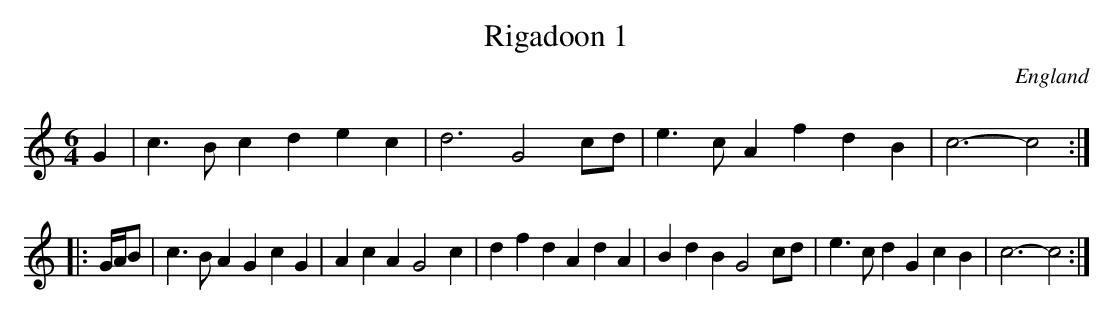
X:1
T:Rigadoon 1
O:England
M:6/4
L:1/4
K:C
G | c>B cdec | d3 G2 c/d/ | e>cA fdB | c3-c2 :|*
|:G/4A/4B/ | c>BAGcG | AcA G2c | dfd AdA |\
BdB G2 c/d/ | e>cd GcB | c3-c2:|**
